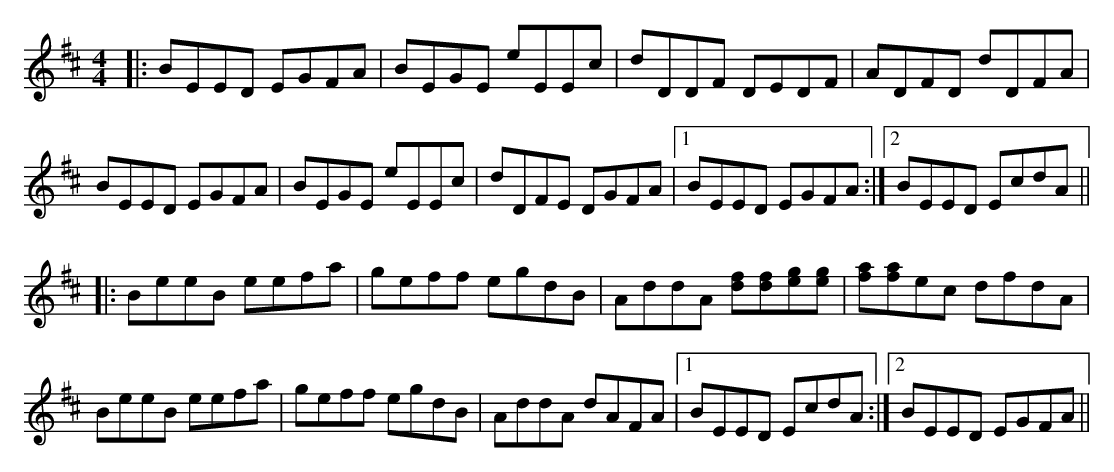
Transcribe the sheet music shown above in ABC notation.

X:1
M:4/4
K:Edor
|: BEED EGFA | BEGE eEEc | dDDF DEDF | ADFD dDFA |
BEED EGFA | BEGE eEEc | dDFE DGFA |1 BEED EGFA :|2 BEED EcdA ||
|: BeeB eefa | geff egdB | AddA [df][df][eg][eg] |[fa][fa]ec dfdA |
BeeB eefa | geff egdB | AddA dAFA |1 BEED EcdA :|2 BEED EGFA ||
